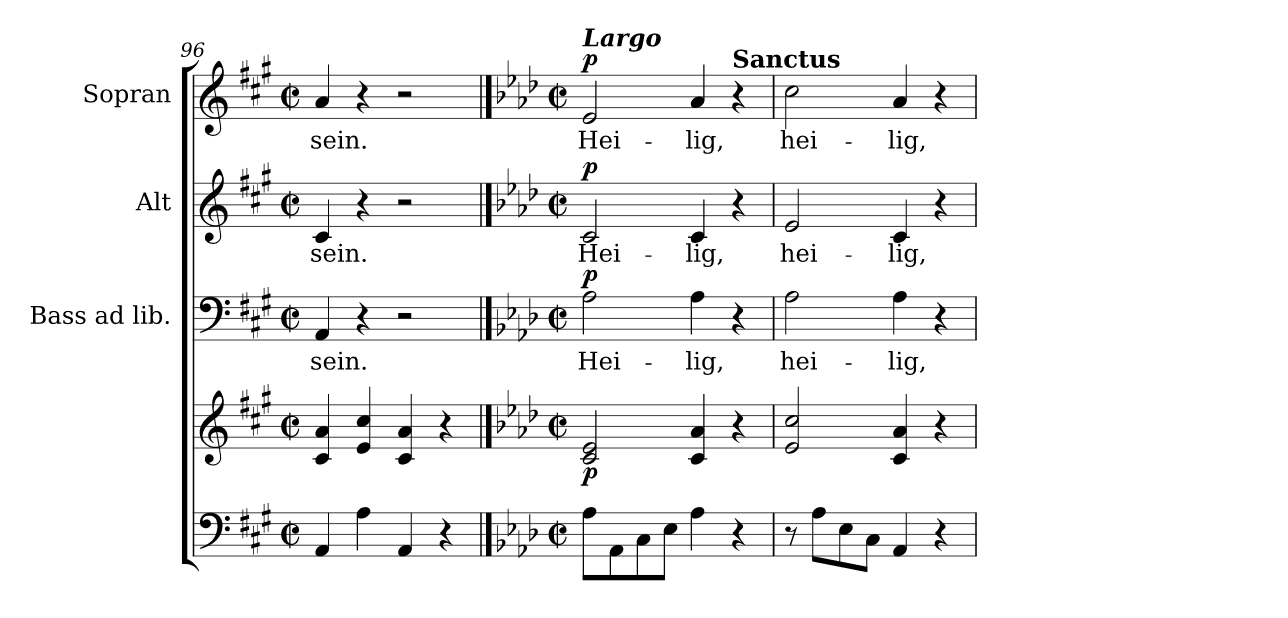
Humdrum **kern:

**kern	**kern	**dynam	**kern	**text	**dynam	**kern	**text	**dynam	**kern	**text	**dynam
*part4	*part4	*part4	*part3	*part3	*part3	*part2	*part2	*part2	*part1	*part1	*part1
*staff5	*staff4	*staff4/5	*staff3	*staff3	*staff3	*staff2	*staff2	*staff2	*staff1	*staff1	*staff1
*	*	*	*I"Bass ad lib.	*	*	*I"Alt	*	*	*I"Sopran	*	*
*	*	*	*I'B.	*	*	*I'A.	*	*	*I'S.	*	*
*clefF4	*clefG2	*	*clefF4	*	*	*clefG2	*	*	*clefG2	*	*
*k[f#c#g#]	*k[f#c#g#]	*	*k[f#c#g#]	*	*	*k[f#c#g#]	*	*	*k[f#c#g#]	*	*
*A:	*A:	*	*A:	*	*	*A:	*	*	*A:	*	*
*M2/2	*M2/2	*	*M2/2	*	*	*M2/2	*	*	*M2/2	*	*
*met(c|)	*met(c|)	*	*met(c|)	*	*	*met(c|)	*	*	*met(c|)	*	*
=96	=96	=96	=96	=96	=96	=96	=96	=96	=96	=96	=96
!	!	!	!	!LO:LY:b	!	!	!LO:LY:b	!	!	!LO:LY:b	!
4AA/	4c#/ 4a/	.	4AA/	sein.	.	4c#/	sein.	.	4a/	sein.	.
4A\	4e/ 4cc#/	.	4r	.	.	4r	.	.	4r	.	.
4AA/	4c#/ 4a/	.	2r	.	.	2r	.	.	2r	.	.
4r	4r	.	.	.	.	.	.	.	.	.	.
!!LO:PB:g=z
==97	==97	==97	==97	==97	==97	==97	==97	==97	==97	==97	==97
*k[b-e-a-d-]	*k[b-e-a-d-]	*	*k[b-e-a-d-]	*	*	*k[b-e-a-d-]	*	*	*k[b-e-a-d-]	*	*
*A-:	*A-:	*	*A-:	*	*	*A-:	*	*	*A-:	*	*
*M2/2	*M2/2	*	*M2/2	*	*	*M2/2	*	*	*M2/2	*	*
*met(c|)	*met(c|)	*	*met(c|)	*	*	*met(c|)	*	*	*met(c|)	*	*
!	!	!	!	!	!	!	!	!	!LO:TX:a:Bi:t=Largo	!	!
!	!	!LO:DY:b	!	!LO:LY:b	!LO:DY:a	!	!LO:LY:b	!LO:DY:a	!	!LO:LY:b	!LO:DY:b
8A-\L	2c/ 2e-/	p	2A-\	Hei-	p	2c/	Hei-	p	2e-/	Hei-	p
8AA-\	.	.	.	.	.	.	.	.	.	.	.
8C\	.	.	.	.	.	.	.	.	.	.	.
8E-\J	.	.	.	.	.	.	.	.	.	.	.
!	!	!	!	!LO:LY:b	!	!	!LO:LY:b	!	!	!LO:LY:b	!
4A-\	4c/ 4a-/	.	4A-\	-lig,	.	4c/	-lig,	.	4a-/	-lig,	.
!	!	!	!	!	!	!	!	!	!LO:TX:a:B:t=Sanctus	!	!
4r	4r	.	4r	.	.	4r	.	.	4r	.	.
=98	=98	=98	=98	=98	=98	=98	=98	=98	=98	=98	=98
!	!	!	!	!LO:LY:b	!	!	!LO:LY:b	!	!	!LO:LY:b	!
8r	2e-/ 2cc/	.	2A-\	hei-	.	2e-/	hei-	.	2cc\	hei-	.
8A-\L	.	.	.	.	.	.	.	.	.	.	.
8E-\	.	.	.	.	.	.	.	.	.	.	.
8C\J	.	.	.	.	.	.	.	.	.	.	.
!	!	!	!	!LO:LY:b	!	!	!LO:LY:b	!	!	!LO:LY:b	!
4AA-/	4c/ 4a-/	.	4A-\	-lig,	.	4c/	-lig,	.	4a-/	-lig,	.
4r	4r	.	4r	.	.	4r	.	.	4r	.	.
=	=	=	=	=	=	=	=	=	=	=	=
*-	*-	*-	*-	*-	*-	*-	*-	*-	*-	*-	*-
